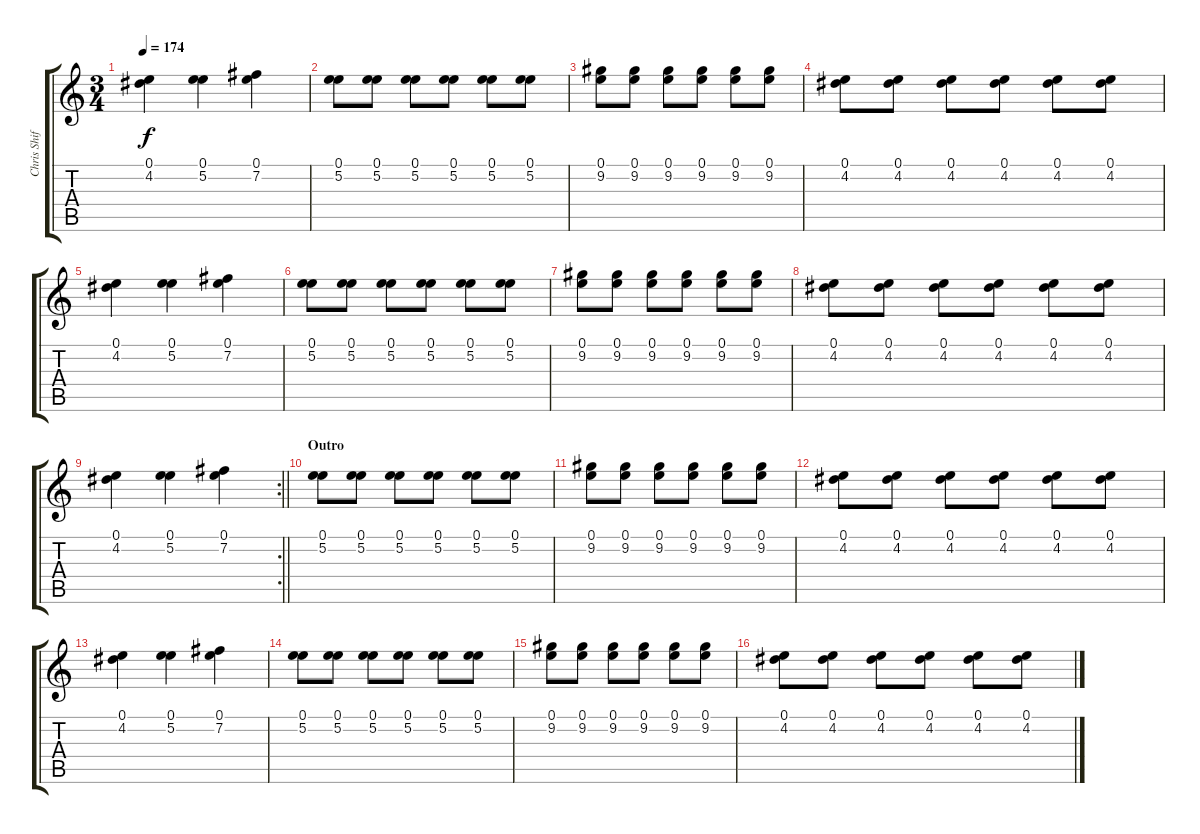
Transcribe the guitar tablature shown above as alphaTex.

\track ("Chris Shifflet - Lead Guitar" "Chris Shif") {instrument overdrivenguitar}
\staff {score tabs}
\tuning (E4 B3 G3 D3 A2 E2) {hide}
\ts (3 4)
\tempo 174
\clef g2
\ks c
(0.1 4.2).4{dy f} (0.1 5.2).4 (0.1 7.2).4 |
(0.1 5.2).8 (0.1 5.2).8 (0.1 5.2).8 (0.1 5.2).8 (0.1 5.2).8 (0.1 5.2).8 |
(0.1 9.2).8 (0.1 9.2).8 (0.1 9.2).8 (0.1 9.2).8 (0.1 9.2).8 (0.1 9.2).8 |
(0.1 4.2).8 (0.1 4.2).8 (0.1 4.2).8 (0.1 4.2).8 (0.1 4.2).8 (0.1 4.2).8 |
(0.1 4.2).4 (0.1 5.2).4 (0.1 7.2).4 |
(0.1 5.2).8 (0.1 5.2).8 (0.1 5.2).8 (0.1 5.2).8 (0.1 5.2).8 (0.1 5.2).8 |
(0.1 9.2).8 (0.1 9.2).8 (0.1 9.2).8 (0.1 9.2).8 (0.1 9.2).8 (0.1 9.2).8 |
(0.1 4.2).8 (0.1 4.2).8 (0.1 4.2).8 (0.1 4.2).8 (0.1 4.2).8 (0.1 4.2).8 |
\rc 2
\barLineRight lightlight
(0.1 4.2).4 (0.1 5.2).4 (0.1 7.2).4 |
\section ("" "Outro")
(0.1 5.2).8 (0.1 5.2).8 (0.1 5.2).8 (0.1 5.2).8 (0.1 5.2).8 (0.1 5.2).8 |
(0.1 9.2).8 (0.1 9.2).8 (0.1 9.2).8 (0.1 9.2).8 (0.1 9.2).8 (0.1 9.2).8 |
(0.1 4.2).8 (0.1 4.2).8 (0.1 4.2).8 (0.1 4.2).8 (0.1 4.2).8 (0.1 4.2).8 |
(0.1 4.2).4 (0.1 5.2).4 (0.1 7.2).4 |
(0.1 5.2).8 (0.1 5.2).8 (0.1 5.2).8 (0.1 5.2).8 (0.1 5.2).8 (0.1 5.2).8 |
(0.1 9.2).8 (0.1 9.2).8 (0.1 9.2).8 (0.1 9.2).8 (0.1 9.2).8 (0.1 9.2).8 |
(0.1 4.2).8 (0.1 4.2).8 (0.1 4.2).8 (0.1 4.2).8 (0.1 4.2).8 (0.1 4.2).8
